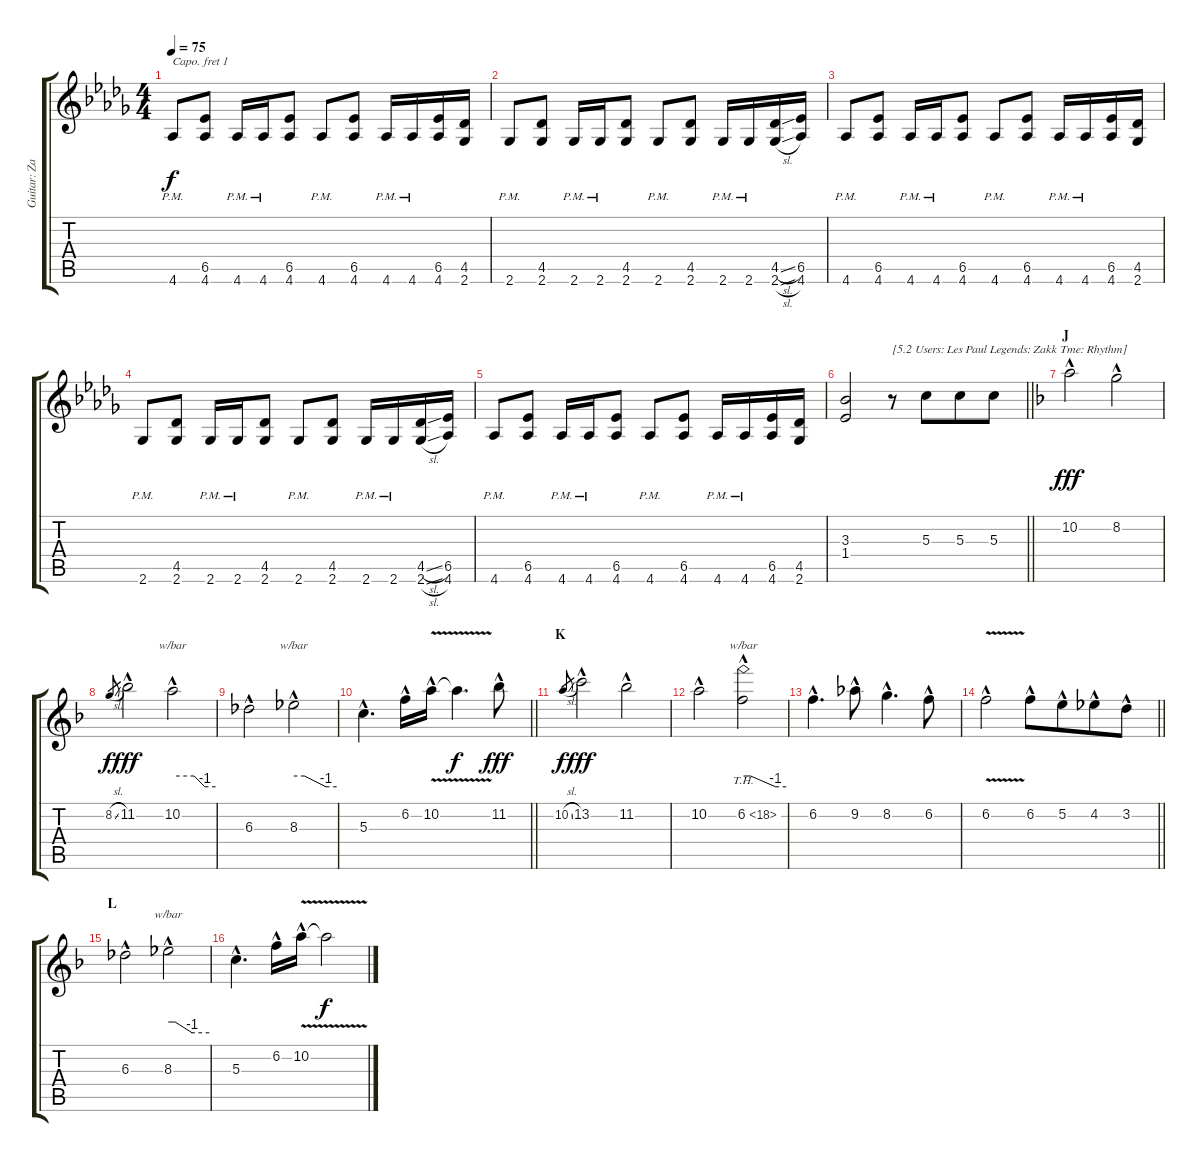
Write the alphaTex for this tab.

\track ("Guitar: Zakk" "Guitar: Za") {instrument distortionguitar}
\staff {score tabs}
\capo 1
\tuning (Eb4 Bb3 Gb3 Db3 Ab2 Eb2) {hide}
\ts (4 4)
\tempo 75
\clef g2
\ks db
4.6{pm}.8{dy f} (6.5 4.6).8 4.6{pm}.16 4.6{pm}.16 (6.5 4.6).8 4.6{pm}.8 (6.5 4.6).8 4.6{pm}.16 4.6{pm}.16 (6.5 4.6).16 (4.5 2.6).16 |
2.6{pm}.8 (4.5 2.6).8 2.6{pm}.16 2.6{pm}.16 (4.5 2.6).8 2.6{pm}.8 (4.5 2.6).8 2.6{pm}.16 2.6{pm}.16 (4.5{sl} 2.6{sl}).16 (6.5 4.6).16 |
4.6{pm}.8 (6.5 4.6).8 4.6{pm}.16 4.6{pm}.16 (6.5 4.6).8 4.6{pm}.8 (6.5 4.6).8 4.6{pm}.16 4.6{pm}.16 (6.5 4.6).16 (4.5 2.6).16 |
2.6{pm}.8 (4.5 2.6).8 2.6{pm}.16 2.6{pm}.16 (4.5 2.6).8 2.6{pm}.8 (4.5 2.6).8 2.6{pm}.16 2.6{pm}.16 (4.5{sl} 2.6{sl}).16 (6.5 4.6).16 |
4.6{pm}.8 (6.5 4.6).8 4.6{pm}.16 4.6{pm}.16 (6.5 4.6).8 4.6{pm}.8 (6.5 4.6).8 4.6{pm}.16 4.6{pm}.16 (6.5 4.6).16 (4.5 2.6).16 |
\barLineRight lightlight
(3.3 1.4).2 r.8{txt "[5.2 Users: Les Paul Legends: Zakk Tme: Rhythm]" volume 13 instrument overdrivenguitar} 5.3.8{beam merge} 5.3.8 5.3.8 |
\section ("" "J")
\ks f
10.2{hac}.2{dy fff} 8.2{hac}.2 |
8.2{sl}.8{gr dy f} 11.2{hac}.2{dy fff} 10.2{hac}.2{tbe (custom default 0 0 30 0 45 -4 60 -4)} |
6.3{hac}.2 8.3{hac}.2{tbe (custom default 0 0 15 0 45 -4 60 -4)} |
\barLineRight lightlight
5.3{hac}.4{d} 6.2{hac}.16 10.2{v hac}.16 10.2{t}.4{d dy f} 11.2{hac}.8{dy fff} |
\section ("" "K")
10.2{sl}.8{gr dy f} 13.2{hac}.2{dy fff} 11.2{hac}.2 |
10.2{hac}.2 6.2{th 12 hac}.2{tbe (custom default 0 0 10 0 45 -4 60 -4)} |
6.2{hac}.4{d} 9.2{hac}.8 8.2{hac}.4{d} 6.2{hac}.8 |
\barLineRight lightlight
6.2{v hac}.2 6.2{hac}.8 5.2{hac}.8{beam merge} 4.2{hac}.8 3.2{hac}.8 |
\section ("" "L")
6.3{hac}.2 8.3{hac}.2{tbe (custom default 0 0 10 0 35 -4 60 -4)} |
5.3{hac}.4{d} 6.2{hac}.16 10.2{v hac}.16 10.2{t}.2{dy f}
